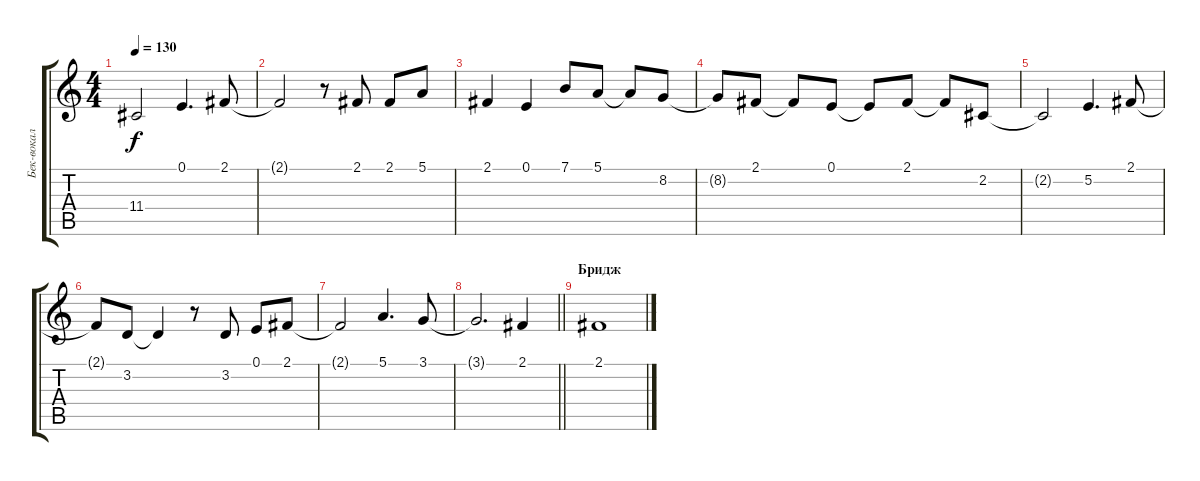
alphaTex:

\track ("Бек-вокал" "Бек-вокал") {instrument altosax}
\staff {score tabs}
\tuning (E4 B3 G3 D3 A2 E2) {hide}
\ts (4 4)
\tempo 130
\clef g2
\ks c
11.4{t}.2{dy f} 0.1.4{d} 2.1.8 |
2.1{t}.2 r.8 2.1.8 2.1.8 5.1.8 |
2.1.4 0.1.4 7.1.8 5.1.8 5.1{t}.8 8.2.8 |
8.2{t}.8 2.1.8 2.1{t}.8 0.1.8 0.1{t}.8 2.1.8 2.1{t}.8 2.2.8 |
2.2{t}.2 5.2.4{d} 2.1.8 |
2.1{t}.8 3.2.8 3.2{t}.4 r.8 3.2.8 0.1.8 2.1.8 |
2.1{t}.2 5.1.4{d} 3.1.8 |
\barLineRight lightlight
3.1{t}.2{d} 2.1.4 |
\section ("" "Бридж")
2.1.1
